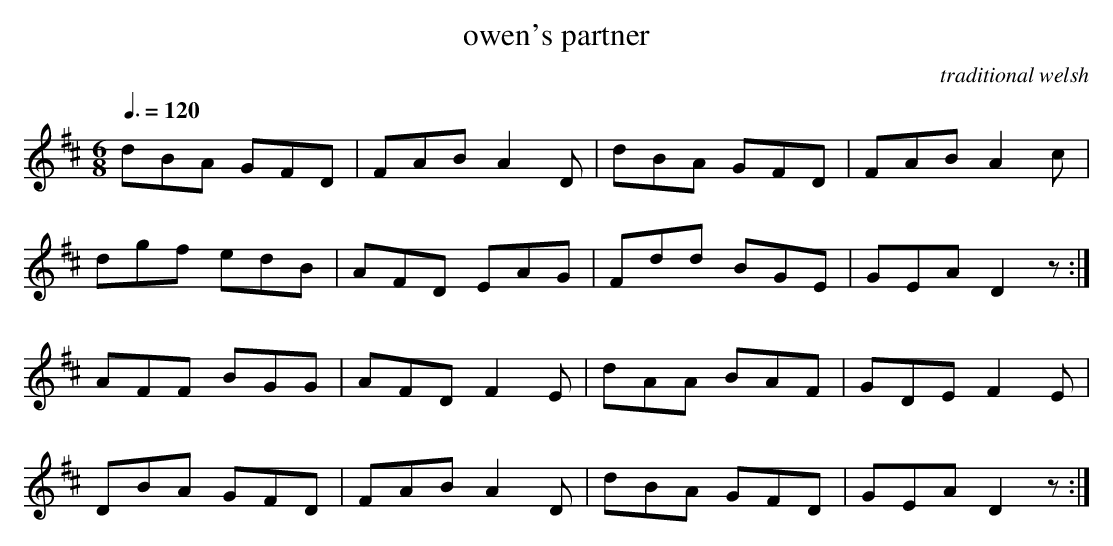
X:1
T:owen's partner
O:traditional welsh
M:6/8
Q:3/8=120
K:D
dBA GFD|FAB A2D|dBA GFD|FAB A2c|
dgf edB|AFD EAG|Fdd BGE|GEA D2z:|
AFF BGG|AFD F2E|dAA BAF|GDE F2E|
DBA GFD|FAB A2D|dBA GFD|GEA D2z:|
